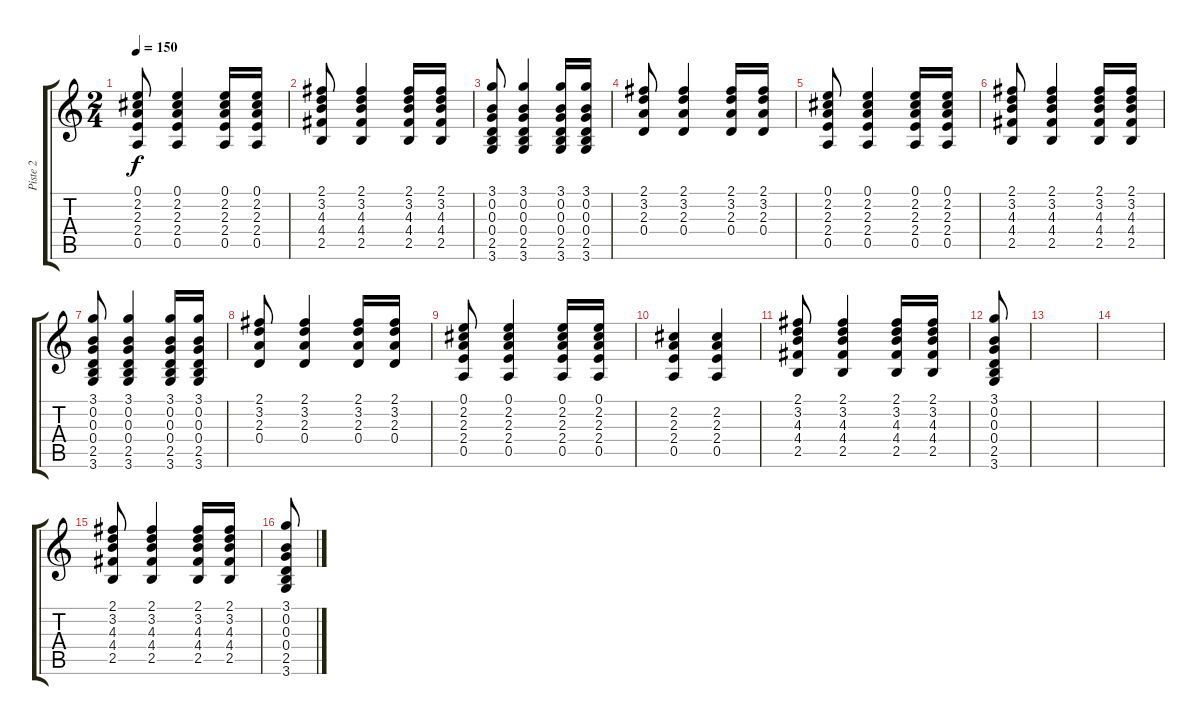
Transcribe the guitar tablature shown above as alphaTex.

\track ("Piste 2" "Piste 2") {instrument acousticguitarsteel}
\staff {score tabs}
\tuning (E4 B3 G3 D3 A2 E2) {hide}
\ts (2 4)
\tempo 150
\clef g2
\ks c
(0.1 2.2 2.3 2.4 0.5).8{dy f} (0.1 2.2 2.3 2.4 0.5).4 (0.1 2.2 2.3 2.4 0.5).16 (0.1 2.2 2.3 2.4 0.5).16 |
(2.1 3.2 4.3 4.4 2.5).8 (2.1 3.2 4.3 4.4 2.5).4 (2.1 3.2 4.3 4.4 2.5).16 (2.1 3.2 4.3 4.4 2.5).16 |
(3.1 0.2 0.3 0.4 2.5 3.6).8 (3.1 0.2 0.3 0.4 2.5 3.6).4 (3.1 0.2 0.3 0.4 2.5 3.6).16 (3.1 0.2 0.3 0.4 2.5 3.6).16 |
(2.1 3.2 2.3 0.4).8 (2.1 3.2 2.3 0.4).4 (2.1 3.2 2.3 0.4).16 (2.1 3.2 2.3 0.4).16 |
(0.1 2.2 2.3 2.4 0.5).8 (0.1 2.2 2.3 2.4 0.5).4 (0.1 2.2 2.3 2.4 0.5).16 (0.1 2.2 2.3 2.4 0.5).16 |
(2.1 3.2 4.3 4.4 2.5).8 (2.1 3.2 4.3 4.4 2.5).4 (2.1 3.2 4.3 4.4 2.5).16 (2.1 3.2 4.3 4.4 2.5).16 |
(3.1 0.2 0.3 0.4 2.5 3.6).8 (3.1 0.2 0.3 0.4 2.5 3.6).4 (3.1 0.2 0.3 0.4 2.5 3.6).16 (3.1 0.2 0.3 0.4 2.5 3.6).16 |
(2.1 3.2 2.3 0.4).8 (2.1 3.2 2.3 0.4).4 (2.1 3.2 2.3 0.4).16 (2.1 3.2 2.3 0.4).16 |
(0.1 2.2 2.3 2.4 0.5).8 (0.1 2.2 2.3 2.4 0.5).4 (0.1 2.2 2.3 2.4 0.5).16 (0.1 2.2 2.3 2.4 0.5).16 |
(2.2 2.3 2.4 0.5).4 (2.2 2.3 2.4 0.5).4 |
(2.1 3.2 4.3 4.4 2.5).8 (2.1 3.2 4.3 4.4 2.5).4 (2.1 3.2 4.3 4.4 2.5).16 (2.1 3.2 4.3 4.4 2.5).16 |
(3.1 0.2 0.3 0.4 2.5 3.6).8 |
|
|
(2.1 3.2 4.3 4.4 2.5).8 (2.1 3.2 4.3 4.4 2.5).4 (2.1 3.2 4.3 4.4 2.5).16 (2.1 3.2 4.3 4.4 2.5).16 |
(3.1 0.2 0.3 0.4 2.5 3.6).8
